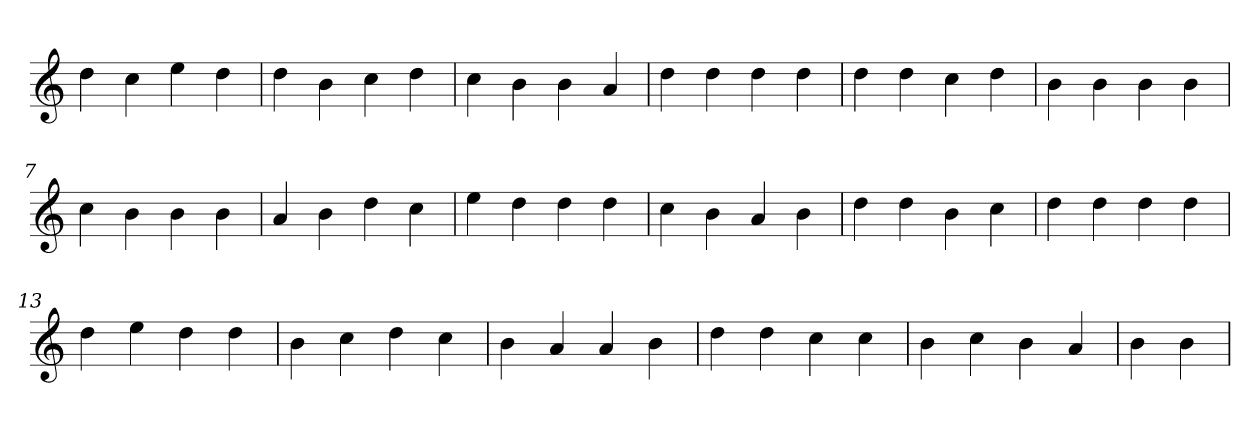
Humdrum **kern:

**kern
*part1
*staff1
*clefG2
=1
4dd
4cc
4ee
4dd
=2
4dd
4b
4cc
4dd
=3
4cc
4b
4b
4a
=4
4dd
4dd
4dd
4dd
=5
4dd
4dd
4cc
4dd
=6
4b
4b
4b
4b
=7
4cc
4b
4b
4b
=8
4a
4b
4dd
4cc
=9
4ee
4dd
4dd
4dd
=10
4cc
4b
4a
4b
=11
4dd
4dd
4b
4cc
=12
4dd
4dd
4dd
4dd
=13
4dd
4ee
4dd
4dd
=14
4b
4cc
4dd
4cc
=15
4b
4a
4a
4b
=16
4dd
4dd
4cc
4cc
=17
4b
4cc
4b
4a
=18
4b
4b
=
*-
